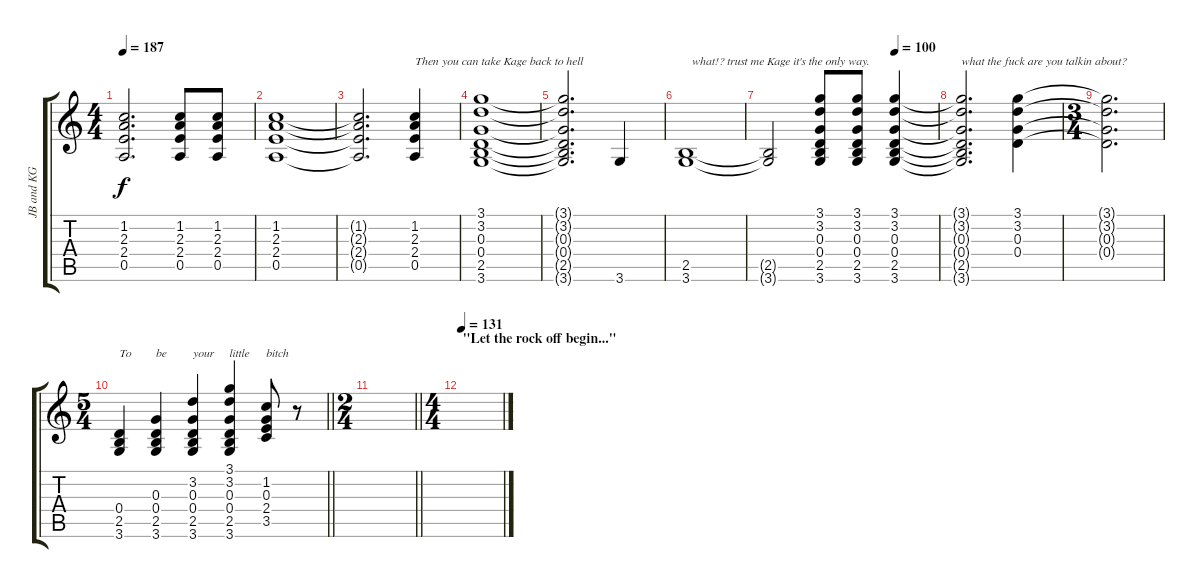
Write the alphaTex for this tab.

\track ("JB and KG" "JB and KG") {instrument acousticguitarsteel}
\staff {score tabs}
\tuning (E4 B3 G3 D3 A2 E2) {hide}
\ts (4 4)
\tempo 187
\clef g2
\ks c
(1.2{t} 2.3{t} 2.4{t} 0.5{t}).2{d dy f} (1.2 2.3 2.4 0.5).8 (1.2 2.3 2.4 0.5).8 |
(1.2 2.3 2.4 0.5).1 |
(1.2{t} 2.3{t} 2.4{t} 0.5{t}).2{d} (1.2 2.3 2.4 0.5).4{txt "Then you can take Kage back to hell"} |
(3.1 3.2 0.3 0.4 2.5 3.6).1 |
(3.1{t} 3.2{t} 0.3{t} 0.4{t} 2.5{t} 3.6{t}).2{d} 3.6.4 |
(2.5 3.6).1{txt "  what!? trust me Kage it's the only way."} |
\tempo (100 0.75)
(2.5{t} 3.6{t}).2 (3.1 3.2 0.3 0.4 2.5 3.6).8 (3.1 3.2 0.3 0.4 2.5 3.6).8 (3.1 3.2 0.3 0.4 2.5 3.6).4 |
(3.1{t} 3.2{t} 0.3{t} 0.4{t} 2.5{t} 3.6{t}).2{d txt "what the fuck are you talkin about?"} (3.1 3.2 0.3 0.4).4 |
\ts (3 4)
(3.1{t} 3.2{t} 0.3{t} 0.4{t}).2{d} |
\ts (5 4)
\barLineRight lightlight
(0.4 2.5 3.6).4{txt "To"} (0.3 0.4 2.5 3.6).4{txt "be"} (3.2 0.3 0.4 2.5 3.6).4{txt "your"} (3.1 3.2 0.3 0.4 2.5 3.6).4{txt "little"} (1.2 0.3 2.4 3.5).8{txt "bitch"} r.8 |
\ts (2 4)
\barLineRight lightlight
|
\ts (4 4)
\section ("" "\"Let the rock off begin...\"")
\tempo 131
